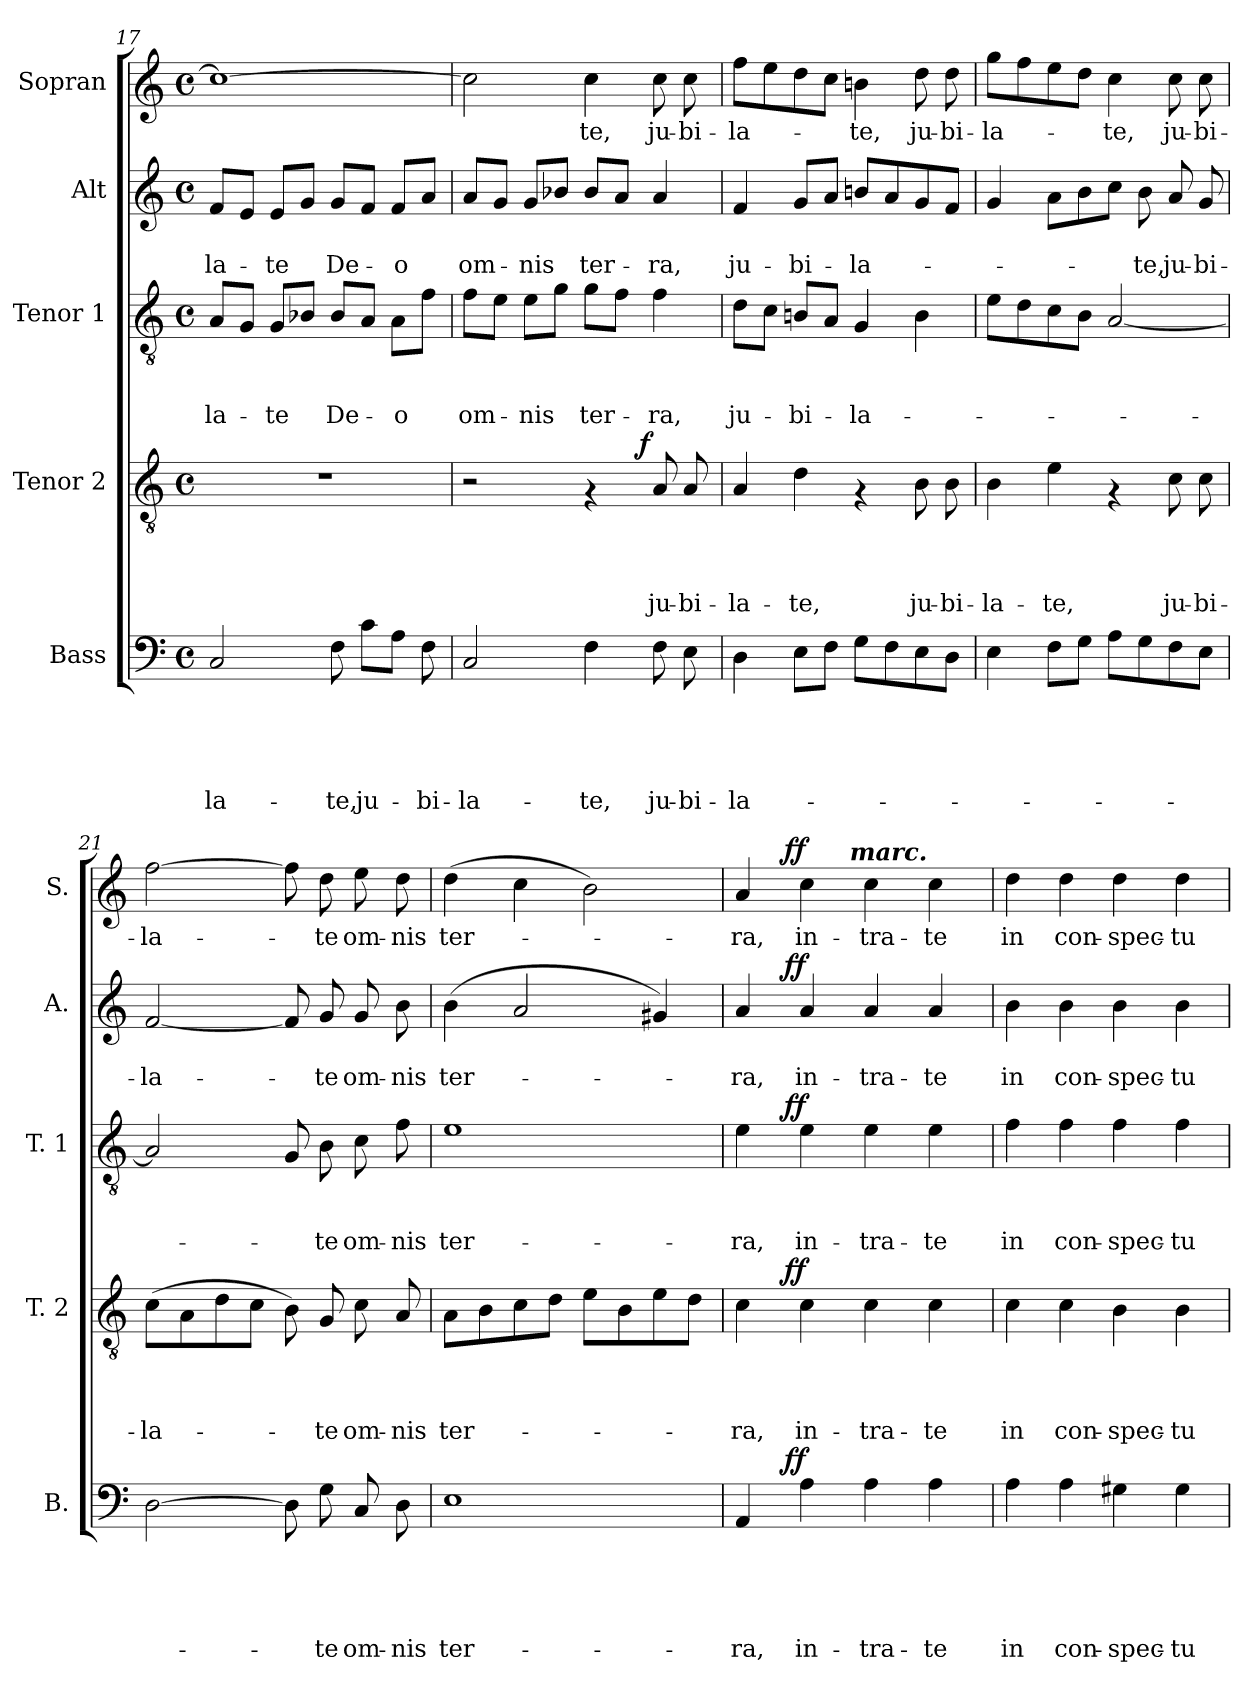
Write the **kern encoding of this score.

**kern	**text	**text	**text	**text	**text	**dynam	**kern	**text	**text	**text	**text	**dynam	**kern	**text	**text	**text	**dynam	**kern	**text	**text	**dynam	**kern	**text	**dynam
*part5	*part5	*part5	*part5	*part5	*part5	*part5	*part4	*part4	*part4	*part4	*part4	*part4	*part3	*part3	*part3	*part3	*part3	*part2	*part2	*part2	*part2	*part1	*part1	*part1
*staff5	*staff5	*staff5	*staff5	*staff5	*staff5	*staff5	*staff4	*staff4	*staff4	*staff4	*staff4	*staff4	*staff3	*staff3	*staff3	*staff3	*staff3	*staff2	*staff2	*staff2	*staff2	*staff1	*staff1	*staff1
*I"Bass	*	*	*	*	*	*	*I"Tenor 2	*	*	*	*	*	*I"Tenor 1	*	*	*	*	*I"Alt	*	*	*	*I"Sopran	*	*
*I'B.	*	*	*	*	*	*	*I'T. 2	*	*	*	*	*	*I'T. 1	*	*	*	*	*I'A.	*	*	*	*I'S.	*	*
*clefF4	*	*	*	*	*	*	*clefGv2	*	*	*	*	*	*clefGv2	*	*	*	*	*clefG2	*	*	*	*clefG2	*	*
*k[]	*	*	*	*	*	*	*k[]	*	*	*	*	*	*k[]	*	*	*	*	*k[]	*	*	*	*k[]	*	*
*C:	*	*	*	*	*	*	*C:	*	*	*	*	*	*C:	*	*	*	*	*C:	*	*	*	*C:	*	*
*M4/4	*	*	*	*	*	*	*M4/4	*	*	*	*	*	*M4/4	*	*	*	*	*M4/4	*	*	*	*M4/4	*	*
*met(c)	*	*	*	*	*	*	*met(c)	*	*	*	*	*	*met(c)	*	*	*	*	*met(c)	*	*	*	*met(c)	*	*
=17	=17	=17	=17	=17	=17	=17	=17	=17	=17	=17	=17	=17	=17	=17	=17	=17	=17	=17	=17	=17	=17	=17	=17	=17
!	!	!	!	!	!LO:LY:b	!	!	!	!	!	!	!	!	!	!	!LO:LY:b	!	!	!	!LO:LY:b	!	!	!	!
2C/	.	.	.	.	-la-	.	1r	.	.	.	.	.	8A/L	.	.	-la-	.	8f/L	.	-la-	.	1cc_	.	.
.	.	.	.	.	.	.	.	.	.	.	.	.	8G/J	.	.	.	.	8e/J	.	.	.	.	.	.
!	!	!	!	!	!	!	!	!	!	!	!	!	!	!	!	!LO:LY:b	!	!	!	!LO:LY:b	!	!	!	!
.	.	.	.	.	.	.	.	.	.	.	.	.	8G/L	.	.	-te	.	8e/L	.	-te	.	.	.	.
.	.	.	.	.	.	.	.	.	.	.	.	.	8B-X/J	.	.	.	.	8g/J	.	.	.	.	.	.
!	!	!	!	!	!LO:LY:b	!	!	!	!	!	!	!	!	!	!	!LO:LY:b	!	!	!	!LO:LY:b	!	!	!	!
8F\	.	.	.	.	-te,	.	.	.	.	.	.	.	8B-/L	.	.	De-	.	8g/L	.	De-	.	.	.	.
!	!	!	!	!	!LO:LY:b	!	!	!	!	!	!	!	!	!	!	!	!	!	!	!	!	!	!	!
8c\L	.	.	.	.	ju-	.	.	.	.	.	.	.	8A/J	.	.	.	.	8f/J	.	.	.	.	.	.
!	!	!	!	!	!	!	!	!	!	!	!	!	!	!	!	!LO:LY:b	!	!	!	!LO:LY:b	!	!	!	!
8A\J	.	.	.	.	.	.	.	.	.	.	.	.	8A\L	.	.	-o	.	8f/L	.	-o	.	.	.	.
!	!	!	!	!	!LO:LY:b	!	!	!	!	!	!	!	!	!	!	!	!	!	!	!	!	!	!	!
8F\	.	.	.	.	-bi-	.	.	.	.	.	.	.	8f\J	.	.	.	.	8a/J	.	.	.	.	.	.
!!LO:PB:g=z
=18	=18	=18	=18	=18	=18	=18	=18	=18	=18	=18	=18	=18	=18	=18	=18	=18	=18	=18	=18	=18	=18	=18	=18	=18
!	!	!	!	!	!LO:LY:b	!	!	!	!	!	!	!	!	!	!	!LO:LY:b	!	!	!	!LO:LY:b	!	!	!	!
*	*	*	*	*	*	*	*^	*	*	*	*	*	*	*	*	*	*	*	*	*	*	*	*	*
2C/	.	.	.	.	-la-	.	2r	2ryy	.	.	.	.	.	8f\L	.	.	om-	.	8a/L	.	om-	.	2cc\]	.	.
.	.	.	.	.	.	.	.	.	.	.	.	.	.	8e\J	.	.	.	.	8g/J	.	.	.	.	.	.
!	!	!	!	!	!	!	!	!	!	!	!	!	!	!	!	!	!LO:LY:b	!	!	!	!LO:LY:b	!	!	!	!
.	.	.	.	.	.	.	.	.	.	.	.	.	.	8e\L	.	.	-nis	.	8g/L	.	-nis	.	.	.	.
.	.	.	.	.	.	.	.	.	.	.	.	.	.	8g\J	.	.	.	.	8b-X/J	.	.	.	.	.	.
!	!	!	!	!	!LO:LY:b	!	!	!	!	!	!	!	!	!	!	!	!LO:LY:b	!	!	!	!LO:LY:b	!	!	!LO:LY:b	!
4F\	.	.	.	.	-te,	.	4rF	8..ryy	.	.	.	.	.	8g\L	.	.	ter-	.	8b-/L	.	ter-	.	4cc\	-te,	.
.	.	.	.	.	.	.	.	.	.	.	.	.	.	8f\J	.	.	.	.	8a/J	.	.	.	.	.	.
!	!	!	!	!	!	!	!	!	!	!	!	!	!LO:DY:a	!	!	!	!	!	!	!	!	!	!	!	!
.	.	.	.	.	.	.	.	4ryy	.	.	.	.	f	.	.	.	.	.	.	.	.	.	.	.	.
!	!	!	!	!	!LO:LY:b	!	!	!	!	!	!	!LO:LY:b	!	!	!	!	!LO:LY:b	!	!	!	!LO:LY:b	!	!	!LO:LY:b	!
8F\	.	.	.	.	ju-	.	8A/	.	.	.	.	ju-	.	4f\	.	.	-ra,	.	4a/	.	-ra,	.	8cc\	ju-	.
!	!	!	!	!	!LO:LY:b	!	!	!	!	!	!	!LO:LY:b	!	!	!	!	!	!	!	!	!	!	!	!LO:LY:b	!
8E\	.	.	.	.	-bi-	.	8A/	.	.	.	.	-bi-	.	.	.	.	.	.	.	.	.	.	8cc\	-bi-	.
.	.	.	.	.	.	.	.	32ryy	.	.	.	.	.	.	.	.	.	.	.	.	.	.	.	.	.
=19	=19	=19	=19	=19	=19	=19	=19	=19	=19	=19	=19	=19	=19	=19	=19	=19	=19	=19	=19	=19	=19	=19	=19	=19	=19
!	!	!	!	!	!LO:LY:b	!	!	!	!	!	!	!LO:LY:b	!	!	!	!	!LO:LY:b	!	!	!	!LO:LY:b	!	!	!LO:LY:b	!
*	*	*	*	*	*	*	*v	*v	*	*	*	*	*	*	*	*	*	*	*	*	*	*	*	*	*
4D\	.	.	.	.	-la-	.	4A/	.	.	.	-la-	.	8d\L	.	.	ju-	.	4f/	.	ju-	.	8ff\L	-la-	.
.	.	.	.	.	.	.	.	.	.	.	.	.	8c\J	.	.	.	.	.	.	.	.	8ee\	.	.
!	!	!	!	!	!	!	!	!	!	!	!LO:LY:b	!	!	!	!	!LO:LY:b	!	!	!	!LO:LY:b	!	!	!	!
8E\L	.	.	.	.	.	.	4d\	.	.	.	-te,	.	8Bn/L	.	.	-bi-	.	8g/L	.	-bi-	.	8dd\	.	.
8F\J	.	.	.	.	.	.	.	.	.	.	.	.	8A/J	.	.	.	.	8a/J	.	.	.	8cc\J	.	.
!	!	!	!	!	!	!	!	!	!	!	!	!	!	!	!	!LO:LY:b	!	!	!	!LO:LY:b	!	!	!LO:LY:b	!
8G\L	.	.	.	.	.	.	4rF	.	.	.	.	.	4G/	.	.	-la-	.	8bn/L	.	-la-	.	4bn\	-te,	.
8F\	.	.	.	.	.	.	.	.	.	.	.	.	.	.	.	.	.	8a/	.	.	.	.	.	.
!	!	!	!	!	!	!	!	!	!	!	!LO:LY:b	!	!	!	!	!	!	!	!	!	!	!	!LO:LY:b	!
8E\	.	.	.	.	.	.	8B\	.	.	.	ju-	.	4B\	.	.	.	.	8g/	.	.	.	8dd\	ju-	.
!	!	!	!	!	!	!	!	!	!	!	!LO:LY:b	!	!	!	!	!	!	!	!	!	!	!	!LO:LY:b	!
8D\J	.	.	.	.	.	.	8B\	.	.	.	-bi-	.	.	.	.	.	.	8f/J	.	.	.	8dd\	-bi-	.
=20	=20	=20	=20	=20	=20	=20	=20	=20	=20	=20	=20	=20	=20	=20	=20	=20	=20	=20	=20	=20	=20	=20	=20	=20
!	!	!	!	!	!	!	!	!	!	!	!LO:LY:b	!	!	!	!	!	!	!	!	!	!	!	!LO:LY:b	!
4E\	.	.	.	.	.	.	4B\	.	.	.	-la-	.	8e\L	.	.	.	.	4g/	.	.	.	8gg\L	-la-	.
.	.	.	.	.	.	.	.	.	.	.	.	.	8d\	.	.	.	.	.	.	.	.	8ff\	.	.
!	!	!	!	!	!	!	!	!	!	!	!LO:LY:b	!	!	!	!	!	!	!	!	!	!	!	!	!
8F\L	.	.	.	.	.	.	4e\	.	.	.	-te,	.	8c\	.	.	.	.	8a\L	.	.	.	8ee\	.	.
8G\J	.	.	.	.	.	.	.	.	.	.	.	.	8B\J	.	.	.	.	8b\	.	.	.	8dd\J	.	.
!	!	!	!	!	!	!	!	!	!	!	!	!	!	!	!	!	!	!	!	!	!	!	!LO:LY:b	!
8A\L	.	.	.	.	.	.	4rF	.	.	.	.	.	[<2A/	.	.	.	.	8cc\J	.	.	.	4cc\	-te,	.
!	!	!	!	!	!	!	!	!	!	!	!	!	!	!	!	!	!	!	!	!LO:LY:b	!	!	!	!
8G\	.	.	.	.	.	.	.	.	.	.	.	.	.	.	.	.	.	8b\	.	-te,	.	.	.	.
!	!	!	!	!	!	!	!	!	!	!	!LO:LY:b	!	!	!	!	!	!	!	!	!LO:LY:b	!	!	!LO:LY:b	!
8F\	.	.	.	.	.	.	8c\	.	.	.	ju-	.	.	.	.	.	.	8a/	.	ju-	.	8cc\	ju-	.
!	!	!	!	!	!	!	!	!	!	!	!LO:LY:b	!	!	!	!	!	!	!	!	!LO:LY:b	!	!	!LO:LY:b	!
8E\J	.	.	.	.	.	.	8c\	.	.	.	-bi-	.	.	.	.	.	.	8g/	.	-bi-	.	8cc\	-bi-	.
=21	=21	=21	=21	=21	=21	=21	=21	=21	=21	=21	=21	=21	=21	=21	=21	=21	=21	=21	=21	=21	=21	=21	=21	=21
!	!	!	!	!	!	!	!	!	!	!	!LO:LY:b	!	!	!	!	!	!	!	!	!LO:LY:b	!	!	!LO:LY:b	!
[>2D\	.	.	.	.	.	.	(>8c\L	.	.	.	-la-	.	2A/]	.	.	.	.	[<2f/	.	-la-	.	[>2ff\	-la-	.
.	.	.	.	.	.	.	8A\	.	.	.	.	.	.	.	.	.	.	.	.	.	.	.	.	.
.	.	.	.	.	.	.	8d\	.	.	.	.	.	.	.	.	.	.	.	.	.	.	.	.	.
.	.	.	.	.	.	.	8c\J	.	.	.	.	.	.	.	.	.	.	.	.	.	.	.	.	.
8D\]	.	.	.	.	.	.	8B\)	.	.	.	.	.	8G/	.	.	.	.	8f/]	.	.	.	8ff\]	.	.
!	!	!	!	!	!LO:LY:b	!	!	!	!	!	!LO:LY:b	!	!	!	!	!LO:LY:b	!	!	!	!LO:LY:b	!	!	!LO:LY:b	!
8G\	.	.	.	.	-te	.	8G/	.	.	.	-te	.	8B\	.	.	-te	.	8g/	.	-te	.	8dd\	-te	.
!	!	!	!	!	!LO:LY:b	!	!	!	!	!	!LO:LY:b	!	!	!	!	!LO:LY:b	!	!	!	!LO:LY:b	!	!	!LO:LY:b	!
8C/	.	.	.	.	om-	.	8c\	.	.	.	om-	.	8c\	.	.	om-	.	8g/	.	om-	.	8ee\	om-	.
!	!	!	!	!	!LO:LY:b	!	!	!	!	!	!LO:LY:b	!	!	!	!	!LO:LY:b	!	!	!	!LO:LY:b	!	!	!LO:LY:b	!
8D\	.	.	.	.	-nis	.	8A/	.	.	.	-nis	.	8f\	.	.	-nis	.	8b\	.	-nis	.	8dd\	-nis	.
!!LO:PB:g=z
=22	=22	=22	=22	=22	=22	=22	=22	=22	=22	=22	=22	=22	=22	=22	=22	=22	=22	=22	=22	=22	=22	=22	=22	=22
!	!	!	!	!	!LO:LY:b	!	!	!	!	!	!LO:LY:b	!	!	!	!	!LO:LY:b	!	!	!	!LO:LY:b	!	!	!LO:LY:b	!
1E	.	.	.	.	ter-	.	8A\L	.	.	.	ter-	.	1e	.	.	ter-	.	(>4b\	.	ter-	.	(>4dd\	ter-	.
.	.	.	.	.	.	.	8B\	.	.	.	.	.	.	.	.	.	.	.	.	.	.	.	.	.
.	.	.	.	.	.	.	8c\	.	.	.	.	.	.	.	.	.	.	2a/	.	.	.	4cc\	.	.
.	.	.	.	.	.	.	8d\J	.	.	.	.	.	.	.	.	.	.	.	.	.	.	.	.	.
.	.	.	.	.	.	.	8e\L	.	.	.	.	.	.	.	.	.	.	.	.	.	.	2b\)	.	.
.	.	.	.	.	.	.	8B\	.	.	.	.	.	.	.	.	.	.	.	.	.	.	.	.	.
.	.	.	.	.	.	.	8e\	.	.	.	.	.	.	.	.	.	.	4g#X/)	.	.	.	.	.	.
.	.	.	.	.	.	.	8d\J	.	.	.	.	.	.	.	.	.	.	.	.	.	.	.	.	.
=23	=23	=23	=23	=23	=23	=23	=23	=23	=23	=23	=23	=23	=23	=23	=23	=23	=23	=23	=23	=23	=23	=23	=23	=23
!	!	!	!	!	!LO:LY:b	!	!	!	!	!	!LO:LY:b	!	!	!	!	!LO:LY:b	!	!	!	!LO:LY:b	!	!	!LO:LY:b	!
*^	*	*	*	*	*	*	*^	*	*	*	*	*	*^	*	*	*	*	*^	*	*	*	*^	*	*
*	*	*	*	*	*	*	*	*	*	*	*	*	*	*	*	*	*	*	*	*	*	*	*	*	*	*	*^	*	*
4AA/	8..ryy	.	.	.	.	-ra,	.	4c\	8..ryy	.	.	.	-ra,	.	4e\	8..ryy	.	.	-ra,	.	4a/	8..ryy	.	-ra,	.	4a/	8..ryy	4...ryy	-ra,	.
!	!	!	!	!	!	!	!LO:DY:a	!	!	!	!	!	!	!LO:DY:a	!	!	!	!	!	!LO:DY:a	!	!	!	!	!LO:DY:a	!	!	!	!	!LO:DY:a
.	2ryy	.	.	.	.	.	ff	.	2ryy	.	.	.	.	ff	.	2ryy	.	.	.	ff	.	2ryy	.	.	ff	.	2ryy	.	.	ff
!	!	!	!	!	!	!LO:LY:b	!	!	!	!	!	!	!LO:LY:b	!	!	!	!	!	!LO:LY:b	!	!	!	!	!LO:LY:b	!	!	!	!	!LO:LY:b	!
4A\	.	.	.	.	.	in-	.	4c\	.	.	.	.	in-	.	4e\	.	.	.	in-	.	4a/	.	.	in-	.	4cc\	.	.	in-	.
!	!	!	!	!	!	!	!	!	!	!	!	!	!	!	!	!	!	!	!	!	!	!	!	!	!	!	!	!LO:TX:a:Bi:t=marc.	!	!
.	.	.	.	.	.	.	.	.	.	.	.	.	.	.	.	.	.	.	.	.	.	.	.	.	.	.	.	2ryy	.	.
!	!	!	!	!	!	!LO:LY:b	!	!	!	!	!	!	!LO:LY:b	!	!	!	!	!	!LO:LY:b	!	!	!	!	!LO:LY:b	!	!	!	!	!LO:LY:b	!
4A\	.	.	.	.	.	-tra-	.	4c\	.	.	.	.	-tra-	.	4e\	.	.	.	-tra-	.	4a/	.	.	-tra-	.	4cc\	.	.	-tra-	.
.	4ryy	.	.	.	.	.	.	.	4ryy	.	.	.	.	.	.	4ryy	.	.	.	.	.	4ryy	.	.	.	.	4ryy	.	.	.
!	!	!	!	!	!	!LO:LY:b	!	!	!	!	!	!	!LO:LY:b	!	!	!	!	!	!LO:LY:b	!	!	!	!	!LO:LY:b	!	!	!	!	!LO:LY:b	!
4A\	.	.	.	.	.	-te	.	4c\	.	.	.	.	-te	.	4e\	.	.	.	-te	.	4a/	.	.	-te	.	4cc\	.	.	-te	.
.	32ryy	.	.	.	.	.	.	.	32ryy	.	.	.	.	.	.	32ryy	.	.	.	.	.	32ryy	.	.	.	.	32ryy	32ryy	.	.
=24	=24	=24	=24	=24	=24	=24	=24	=24	=24	=24	=24	=24	=24	=24	=24	=24	=24	=24	=24	=24	=24	=24	=24	=24	=24	=24	=24	=24	=24	=24
!	!	!	!	!	!	!LO:LY:b	!	!	!	!	!	!	!LO:LY:b	!	!	!	!	!	!LO:LY:b	!	!	!	!	!LO:LY:b	!	!	!	!	!LO:LY:b	!
*v	*v	*	*	*	*	*	*	*	*	*	*	*	*	*	*v	*v	*	*	*	*	*v	*v	*	*	*	*v	*v	*v	*	*
*	*	*	*	*	*	*	*v	*v	*	*	*	*	*	*	*	*	*	*	*	*	*	*	*	*	*
4A\	.	.	.	.	in	.	4c\	.	.	.	in	.	4f\	.	.	in	.	4b\	.	in	.	4dd\	in	.
!	!	!	!	!	!LO:LY:b	!	!	!	!	!	!LO:LY:b	!	!	!	!	!LO:LY:b	!	!	!	!LO:LY:b	!	!	!LO:LY:b	!
4A\	.	.	.	.	con-	.	4c\	.	.	.	con-	.	4f\	.	.	con-	.	4b\	.	con-	.	4dd\	con-	.
!	!	!	!	!	!LO:LY:b	!	!	!	!	!	!LO:LY:b	!	!	!	!	!LO:LY:b	!	!	!	!LO:LY:b	!	!	!LO:LY:b	!
4G#X\	.	.	.	.	-spec-	.	4B\	.	.	.	-spec-	.	4f\	.	.	-spec-	.	4b\	.	-spec-	.	4dd\	-spec-	.
!	!	!	!	!	!LO:LY:b	!	!	!	!	!	!LO:LY:b	!	!	!	!	!LO:LY:b	!	!	!	!LO:LY:b	!	!	!LO:LY:b	!
4G#\	.	.	.	.	-tu	.	4B\	.	.	.	-tu	.	4f\	.	.	-tu	.	4b\	.	-tu	.	4dd\	-tu	.
=	=	=	=	=	=	=	=	=	=	=	=	=	=	=	=	=	=	=	=	=	=	=	=	=
*-	*-	*-	*-	*-	*-	*-	*-	*-	*-	*-	*-	*-	*-	*-	*-	*-	*-	*-	*-	*-	*-	*-	*-	*-
